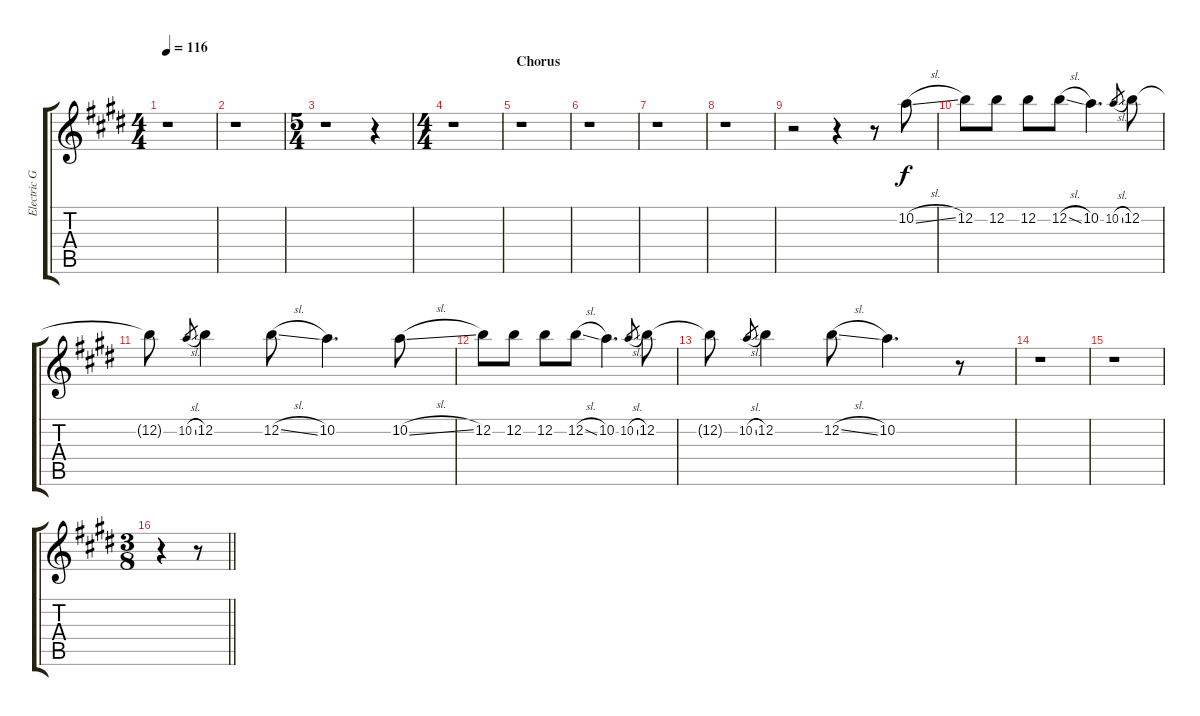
\track ("Electric Guitar 3" "Electric G") {instrument overdrivenguitar}
\staff {score tabs}
\tuning (E4 B3 G3 D3 A2 E2) {hide}
\ts (4 4)
\tempo 116
\clef g2
\ks c#minor
r.1{dy f} |
r.1 |
\ts (5 4)
\ks e
r.1 r.4 |
\ts (4 4)
\ks c#minor
r.1 |
\section ("" "Chorus")
r.1 |
\ks e
r.1 |
\ks c#minor
r.1 |
r.1 |
\ks e
r.2 r.4 r.8 10.2{sl}.8 |
\ks c#minor
12.2.8 12.2.8 12.2.8 12.2{sl}.8 10.2.4{d} 10.2{sl}.8{gr} 12.2.8 |
12.2{t}.8 10.2{sl}.8{gr} 12.2.4 12.2{sl}.8 10.2.4{d} 10.2{sl}.8 |
\ks e
12.2.8 12.2.8 12.2.8 12.2{sl}.8 10.2.4{d} 10.2{sl}.8{gr} 12.2.8 |
\ks c#minor
12.2{t}.8 10.2{sl}.8{gr} 12.2.4 12.2{sl}.8 10.2.4{d} r.8 |
\ks e
r.1 |
\ks c#minor
r.1 |
\ts (3 8)
\barLineRight lightlight
r.4 r.8
